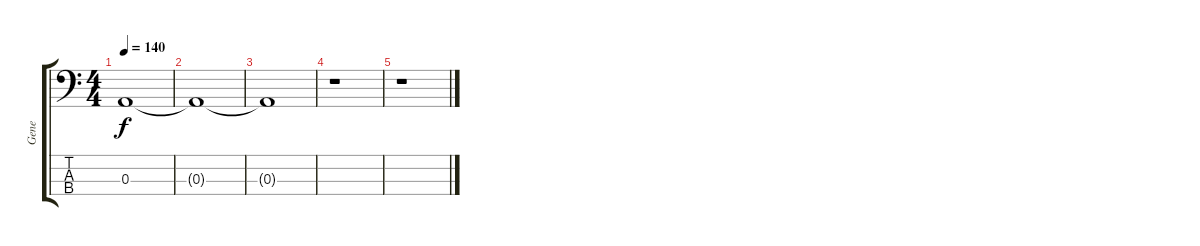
\track ("Gene" "Gene") {instrument electricbasspick}
\staff {score tabs}
\tuning (G2 D2 A1 E1) {hide}
\ts (4 4)
\tempo 140
\clef f4
\ks c
0.3{t}.1{dy f} |
0.3{t}.1 |
0.3{t}.1 |
r.1 |
r.1
